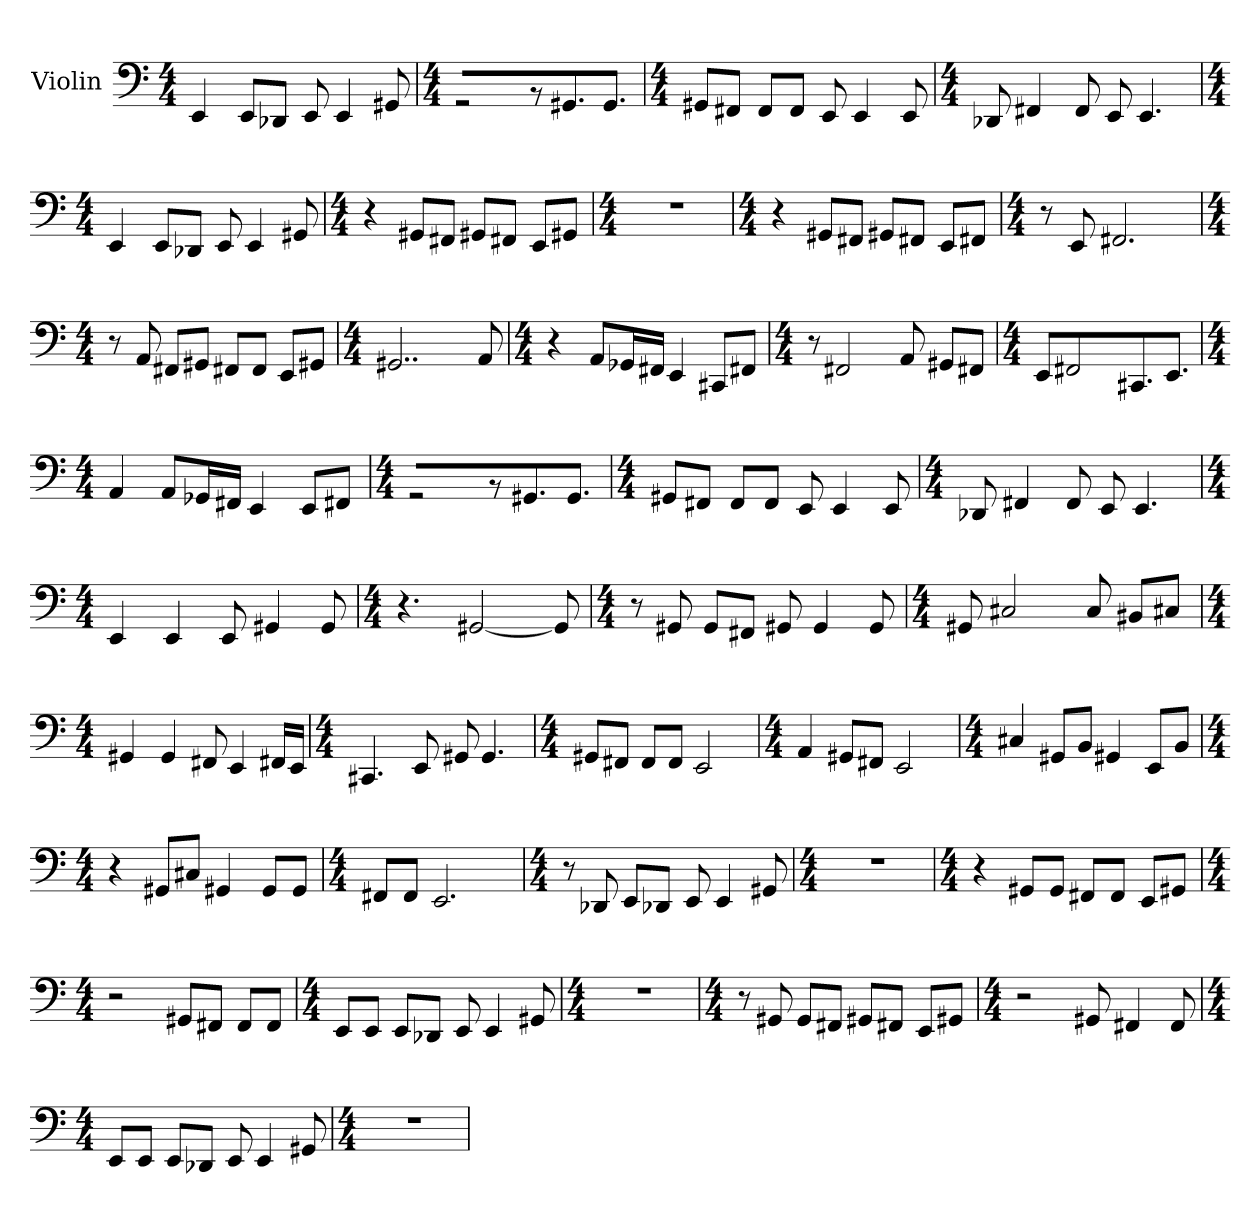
**kern
*part1
*staff1
*I"Violin
*I'Vln
*M4/4
=
4EE
8EEL
8DD-XJ
8EE
4EE
8GG#X
=
*M4/4
2r
8r
8.GG#X
8.GG#J
=
*M4/4
8GG#XL
8FF#XJ
8FF#L
8FF#J
8EE
4EE
8EE
=
*M4/4
8DD-X
4FF#X
8FF#
8EE
4.EE
=
*M4/4
4EE
8EEL
8DD-XJ
8EE
4EE
8GG#X
=
*M4/4
4r
8GG#XL
8FF#XJ
8GG#XL
8FF#XJ
8EEL
8GG#XJ
=
*M4/4
1r
=
*M4/4
4r
8GG#XL
8FF#XJ
8GG#XL
8FF#XJ
8EEL
8FF#XJ
=
*M4/4
8r
8EE
2.FF#X
=
*M4/4
8r
8AA
8FF#XL
8GG#XJ
8FF#XL
8FF#J
8EEL
8GG#XJ
=
*M4/4
2..GG#X
8AA
=
*M4/4
4r
8AAL
16GG-XL
16FF#XJJ
4EE
8CC#XL
8FF#XJ
=
*M4/4
8r
2FF#X
8AA
8GG#XL
8FF#XJ
=
*M4/4
8EE
2FF#X
8.CC#X
8.EEJ
=
*M4/4
4AA
8AAL
16GG-XL
16FF#XJJ
4EE
8EEL
8FF#XJ
=
*M4/4
2r
8r
8.GG#X
8.GG#J
=
*M4/4
8GG#XL
8FF#XJ
8FF#L
8FF#J
8EE
4EE
8EE
=
*M4/4
8DD-X
4FF#X
8FF#
8EE
4.EE
=
*M4/4
4EE
4EE
8EE
4GG#X
8GG#
=
*M4/4
4.r
[2GG#X
8GG#]
=
*M4/4
8r
8GG#X
8GG#L
8FF#XJ
8GG#X
4GG#
8GG#
=
*M4/4
8GG#X
2C#X
8C#
8BB#XL
8C#XJ
=
*M4/4
4GG#X
4GG#
8FF#X
4EE
16FF#XLL
16EEJJ
=
*M4/4
4.CC#X
8EE
8GG#X
4.GG#
=
*M4/4
8GG#XL
8FF#XJ
8FF#L
8FF#J
2EE
=
*M4/4
4AA
8GG#XL
8FF#XJ
2EE
=
*M4/4
4C#X
8GG#XL
8BBJ
4GG#X
8EEL
8BBJ
=
*M4/4
4r
8GG#XL
8C#XJ
4GG#X
8GG#L
8GG#J
=
*M4/4
8FF#XL
8FF#J
2.EE
=
*M4/4
8r
8DD-X
8EEL
8DD-XJ
8EE
4EE
8GG#X
=
*M4/4
1r
=
*M4/4
4r
8GG#XL
8GG#J
8FF#XL
8FF#J
8EEL
8GG#XJ
=
*M4/4
2r
8GG#XL
8FF#XJ
8FF#L
8FF#J
=
*M4/4
8EEL
8EEJ
8EEL
8DD-XJ
8EE
4EE
8GG#X
=
*M4/4
1r
=
*M4/4
8r
8GG#X
8GG#L
8FF#XJ
8GG#XL
8FF#XJ
8EEL
8GG#XJ
=
*M4/4
2r
8GG#X
4FF#X
8FF#
=
*M4/4
8EEL
8EEJ
8EEL
8DD-XJ
8EE
4EE
8GG#X
=
*M4/4
1r
=
*-
